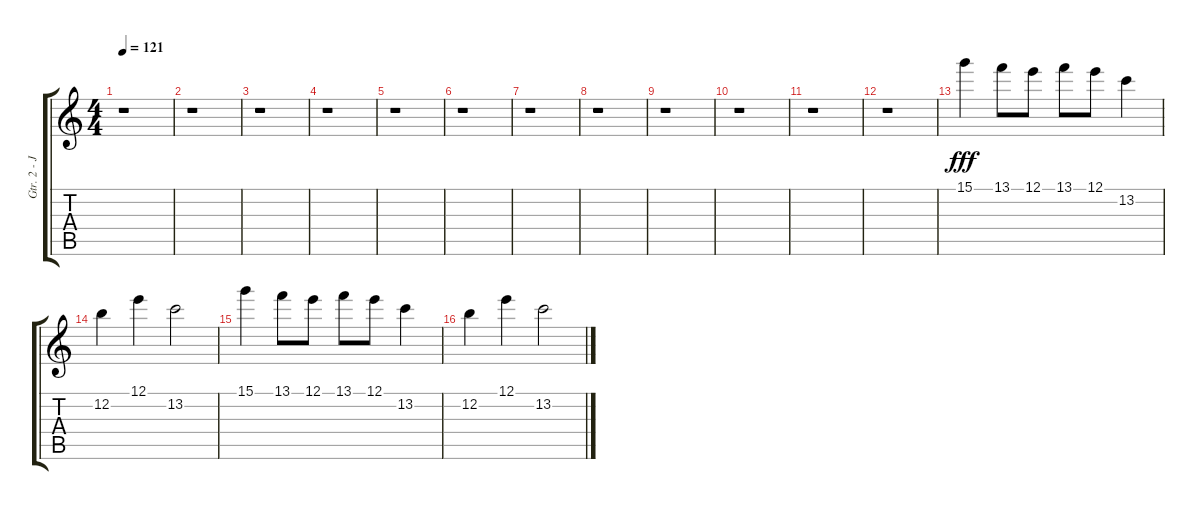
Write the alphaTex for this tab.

\track ("Gtr. 2 - John " "Gtr. 2 - J") {instrument overdrivenguitar}
\staff {score tabs}
\tuning (E4 B3 G3 D3 A2 E2) {hide}
\ts (4 4)
\tempo 121
\clef g2
\ks c
r.1{dy fff} |
r.1 |
r.1 |
r.1 |
r.1 |
r.1 |
r.1 |
r.1 |
r.1 |
r.1 |
r.1 |
r.1 |
15.1.4 13.1.8 12.1.8 13.1.8 12.1.8 13.2.4 |
12.2.4 12.1.4 13.2.2 |
15.1.4 13.1.8 12.1.8 13.1.8 12.1.8 13.2.4 |
12.2.4 12.1.4 13.2.2
